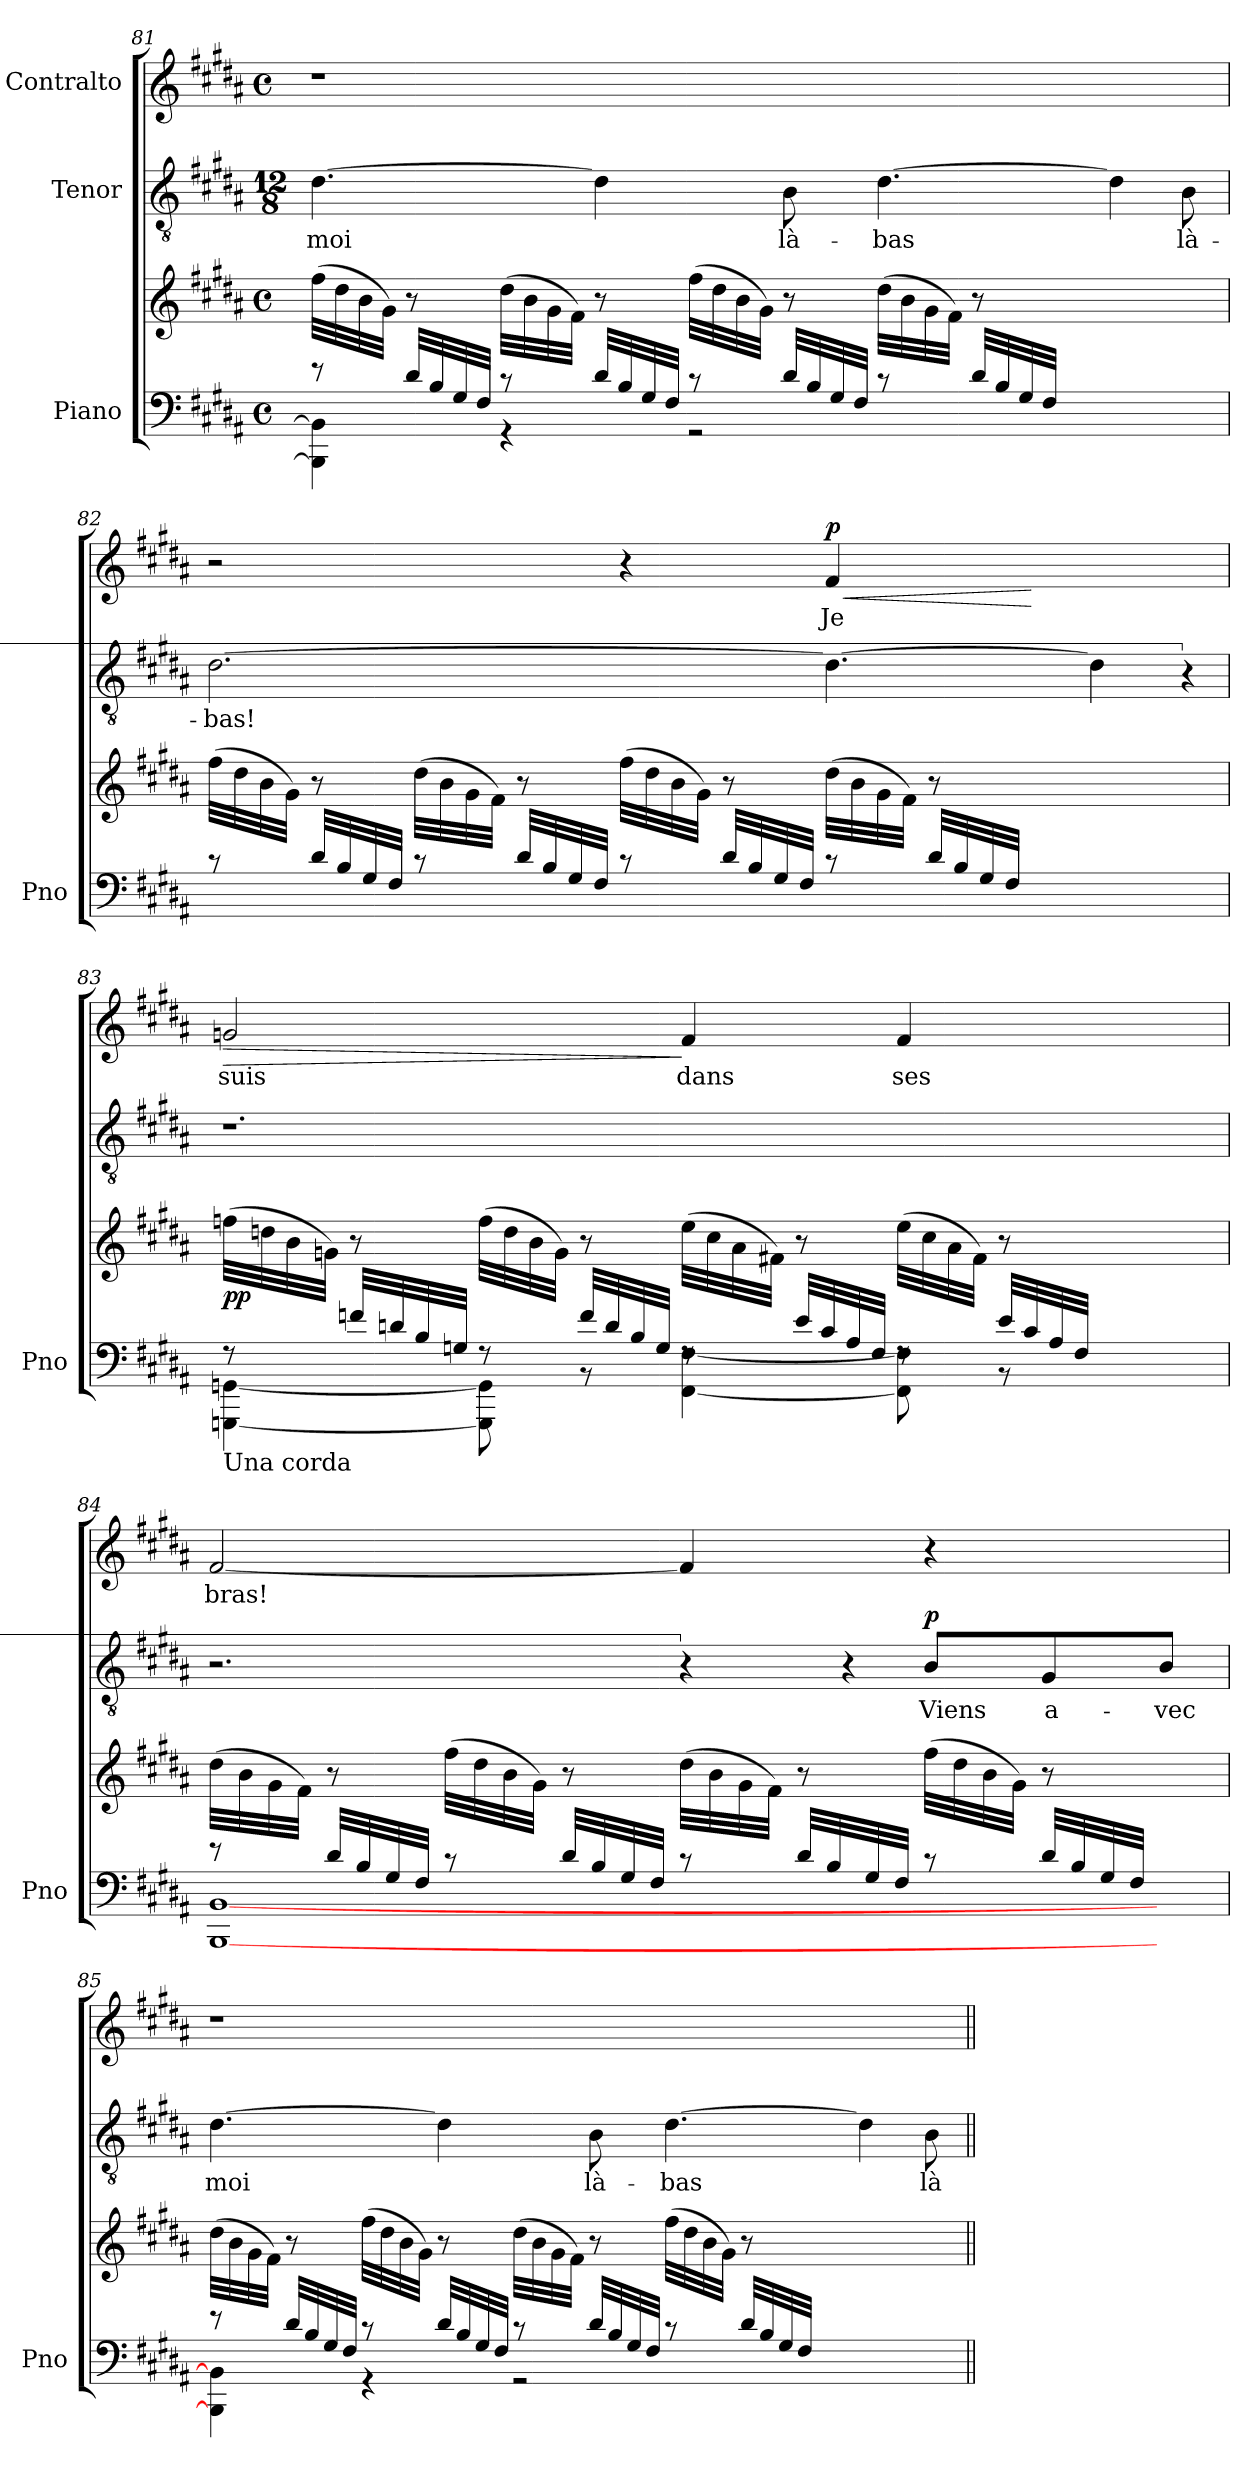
**kern	**kern	**dynam	**kern	**text	**dynam	**kern	**text	**dynam
*part3	*part3	*part3	*part2	*part2	*part2	*part1	*part1	*part1
*staff4	*staff3	*staff3/4	*staff2	*staff2	*staff2	*staff1	*staff1	*staff1
*I"Piano	*	*	*I"Tenor	*	*	*I"Contralto	*	*
*I'Pno	*	*	*	*	*	*	*	*
*clefF4	*clefG2	*	*clefGv2	*	*	*clefG2	*	*
*k[f#c#g#d#a#]	*k[f#c#g#d#a#]	*	*k[f#c#g#d#a#]	*	*	*k[f#c#g#d#a#]	*	*
*M4/4	*M4/4	*	*M12/8	*	*	*M4/4	*	*
*met(c)	*met(c)	*	*	*	*	*met(c)	*	*
=81	=81	=81	=81	=81	=81	=81	=81	=81
*^	*	*	*	*	*	*	*	*
!	!	!	!	!	!LO:LY:b	!	!	!	!
8r	4BBB\] 4BB\]	(>32ff#\LLL	.	[4.d#\	moi	.	1r	.	.
.	.	32dd#\	.	.	.	.	.	.	.
.	.	32b\	.	.	.	.	.	.	.
.	.	32g#\JJJ)	.	.	.	.	.	.	.
32d#/LLL	.	8r	.	.	.	.	.	.	.
32B/	.	.	.	.	.	.	.	.	.
32G#/	.	.	.	.	.	.	.	.	.
32F#/JJJ	.	.	.	.	.	.	.	.	.
8r	4r	(>32dd#\LLL	.	.	.	.	.	.	.
.	.	32b\	.	.	.	.	.	.	.
.	.	32g#\	.	.	.	.	.	.	.
.	.	32f#\JJJ)	.	.	.	.	.	.	.
32d#/LLL	.	8r	.	4d#\]	.	.	.	.	.
32B/	.	.	.	.	.	.	.	.	.
32G#/	.	.	.	.	.	.	.	.	.
32F#/JJJ	.	.	.	.	.	.	.	.	.
8r	2r	(>32ff#\LLL	.	.	.	.	.	.	.
.	.	32dd#\	.	.	.	.	.	.	.
.	.	32b\	.	.	.	.	.	.	.
.	.	32g#\JJJ)	.	.	.	.	.	.	.
!	!	!	!	!	!LO:LY:b	!	!	!	!
32d#/LLL	.	8r	.	8B\	là-	.	.	.	.
32B/	.	.	.	.	.	.	.	.	.
32G#/	.	.	.	.	.	.	.	.	.
32F#/JJJ	.	.	.	.	.	.	.	.	.
!	!	!	!	!	!LO:LY:b	!	!	!	!
8r	.	(>32dd#\LLL	.	[4.d#\	-bas	.	.	.	.
.	.	32b\	.	.	.	.	.	.	.
.	.	32g#\	.	.	.	.	.	.	.
.	.	32f#\JJJ)	.	.	.	.	.	.	.
32d#/LLL	.	8r	.	.	.	.	.	.	.
32B/	.	.	.	.	.	.	.	.	.
32G#/	.	.	.	.	.	.	.	.	.
32F#/JJJ	.	.	.	.	.	.	.	.	.
2ryy	2ryy	2ryy	.	.	.	.	2ryy	.	.
.	.	.	.	4d#\]	.	.	.	.	.
!	!	!	!	!	!LO:LY:b	!	!	!	!
.	.	.	.	8B\	là-	.	.	.	.
*v	*v	*	*	*	*	*	*	*	*
!!LO:LB:g=z
=82	=82	=82	=82	=82	=82	=82	=82	=82
!	!	!	!	!LO:LY:b	!	!	!	!
8rc	(>32ff#\LLL	.	[2.d#\	-bas!	.	2r	.	.
.	32dd#\	.	.	.	.	.	.	.
.	32b\	.	.	.	.	.	.	.
.	32g#\JJJ)	.	.	.	.	.	.	.
32d#/LLL	8r	.	.	.	.	.	.	.
32B/	.	.	.	.	.	.	.	.
32G#/	.	.	.	.	.	.	.	.
32F#/JJJ	.	.	.	.	.	.	.	.
8rc	(>32dd#\LLL	.	.	.	.	.	.	.
.	32b\	.	.	.	.	.	.	.
.	32g#\	.	.	.	.	.	.	.
.	32f#\JJJ)	.	.	.	.	.	.	.
32d#/LLL	8r	.	.	.	.	.	.	.
32B/	.	.	.	.	.	.	.	.
32G#/	.	.	.	.	.	.	.	.
32F#/JJJ	.	.	.	.	.	.	.	.
8rc	(>32ff#\LLL	.	.	.	.	4r	.	.
.	32dd#\	.	.	.	.	.	.	.
.	32b\	.	.	.	.	.	.	.
.	32g#\JJJ)	.	.	.	.	.	.	.
32d#/LLL	8r	.	.	.	.	.	.	.
32B/	.	.	.	.	.	.	.	.
32G#/	.	.	.	.	.	.	.	.
32F#/JJJ	.	.	.	.	.	.	.	.
!	!	!	!	!	!	!	!LO:LY:b	!LO:HP:b
!	!	!	!	!	!	!	!	!LO:DY:n=1:a
8rc	(>32dd#\LLL	.	4.d#\_	.	.	4f#/	Je	< p
.	32b\	.	.	.	.	.	.	.
.	32g#\	.	.	.	.	.	.	.
.	32f#\JJJ)	.	.	.	.	.	.	.
32d#/LLL	8r	.	.	.	.	.	.	.
32B/	.	.	.	.	.	.	.	.
32G#/	.	.	.	.	.	.	.	.
32F#/JJJ	.	.	.	.	.	.	.	.
24%11ryy	24%11ryy	.	.	.	.	24%11ryy	.	[
.	.	.	4d#\]	.	.	.	.	.
!	!	!	!LO:N:vis=8	!	!	!	!	!
.	.	.	12r	.	.	.	.	.
=83	=83	=83	=83	=83	=83	=83	=83	=83
*^	*	*	*	*	*	*	*	*
!LO:TX:b:t=Una corda	!	!	!	!	!	!	!	!	!
!	!	!	!LO:DY:b	!	!	!	!	!LO:LY:b	!LO:HP:b
8rF	[4GGGn\ [4GGn\	(>32ffn\LLL	pp	1.r	.	.	2gn/	suis	>
.	.	32ddn\	.	.	.	.	.	.	.
.	.	32b\	.	.	.	.	.	.	.
.	.	32gn\JJJ)	.	.	.	.	.	.	.
32fn/LLL	.	8r	.	.	.	.	.	.	.
32dn/	.	.	.	.	.	.	.	.	.
32B/	.	.	.	.	.	.	.	.	.
32Gn/JJJ	.	.	.	.	.	.	.	.	.
8rF	8GGG\] 8GG\]	(>32ff\LLL	.	.	.	.	.	.	.
.	.	32dd\	.	.	.	.	.	.	.
.	.	32b\	.	.	.	.	.	.	.
.	.	32g\JJJ)	.	.	.	.	.	.	.
32f/LLL	8r	8r	.	.	.	.	.	.	.
32d/	.	.	.	.	.	.	.	.	.
32B/	.	.	.	.	.	.	.	.	.
32G/JJJ	.	.	.	.	.	.	.	.	.
!	!	!	!	!	!	!	!	!LO:LY:b	!
8rF	[4FF#\ [4F#\	(>32ee\LLL	.	.	.	.	4f#/	dans	]
.	.	32cc#\	.	.	.	.	.	.	.
.	.	32a#\	.	.	.	.	.	.	.
.	.	32f#X\JJJ)	.	.	.	.	.	.	.
32e/LLL	.	8r	.	.	.	.	.	.	.
32c#/	.	.	.	.	.	.	.	.	.
32A#/	.	.	.	.	.	.	.	.	.
32F#/JJJ	.	.	.	.	.	.	.	.	.
!	!	!	!	!	!	!	!	!LO:LY:b	!
8rF	8FF#\] 8F#\]	(>32ee\LLL	.	.	.	.	4f#/	ses	.
.	.	32cc#\	.	.	.	.	.	.	.
.	.	32a#\	.	.	.	.	.	.	.
.	.	32f#\JJJ)	.	.	.	.	.	.	.
32e/LLL	8r	8r	.	.	.	.	.	.	.
32c#/	.	.	.	.	.	.	.	.	.
32A#/	.	.	.	.	.	.	.	.	.
32F#/JJJ	.	.	.	.	.	.	.	.	.
2ryy	2ryy	2ryy	.	.	.	.	2ryy	.	.
!!LO:LB:g=z
=84	=84	=84	=84	=84	=84	=84	=84	=84	=84
!	!	!	!	!LO:N:vis=2.	!	!	!	!LO:LY:b	!
8r	[1BBB [1BB	(>32dd#\LLL	.	2r	.	.	[2f#/	bras!	.
.	.	32b\	.	.	.	.	.	.	.
.	.	32g#\	.	.	.	.	.	.	.
.	.	32f#\JJJ)	.	.	.	.	.	.	.
32d#/LLL	.	8r	.	.	.	.	.	.	.
32B/	.	.	.	.	.	.	.	.	.
32G#/	.	.	.	.	.	.	.	.	.
32F#/JJJ	.	.	.	.	.	.	.	.	.
8r	.	(>32ff#\LLL	.	.	.	.	.	.	.
.	.	32dd#\	.	.	.	.	.	.	.
.	.	32b\	.	.	.	.	.	.	.
.	.	32g#\JJJ)	.	.	.	.	.	.	.
32d#/LLL	.	8r	.	.	.	.	.	.	.
32B/	.	.	.	.	.	.	.	.	.
32G#/	.	.	.	.	.	.	.	.	.
32F#/JJJ	.	.	.	.	.	.	.	.	.
!	!	!	!	!LO:N:vis=4	!	!	!	!	!
8r	.	(>32dd#\LLL	.	6r	.	.	4f#/]	.	.
.	.	32b\	.	.	.	.	.	.	.
.	.	32g#\	.	.	.	.	.	.	.
.	.	32f#\JJJ)	.	.	.	.	.	.	.
32d#/LLL	.	8r	.	.	.	.	.	.	.
32B/	.	.	.	.	.	.	.	.	.
!	!	!	!	!LO:N:vis=8	!	!	!	!	!
.	.	.	.	12r	.	.	.	.	.
32G#/	.	.	.	.	.	.	.	.	.
32F#/JJJ	.	.	.	.	.	.	.	.	.
!	!	!	!	!	!LO:LY:b	!LO:DY:a	!	!	!
8r	.	(>32ff#\LLL	.	8B/L	Viens	p	4r	.	.
.	.	32dd#\	.	.	.	.	.	.	.
.	.	32b\	.	.	.	.	.	.	.
.	.	32g#\JJJ)	.	.	.	.	.	.	.
!	!	!	!	!	!LO:LY:b	!	!	!	!
32d#/LLL	.	8r	.	8G#/	a-	.	.	.	.
32B/	.	.	.	.	.	.	.	.	.
32G#/	.	.	.	.	.	.	.	.	.
32F#/JJJ	.	.	.	.	.	.	.	.	.
!	!	!	!	!	!LO:LY:b	!	!	!	!
8ryy	8ryy	8ryy	.	8B/J	-vec	.	8ryy	.	.
=85	=85	=85	=85	=85	=85	=85	=85	=85	=85
!	!	!	!	!	!LO:LY:b	!	!	!	!
8r	4BBB\] 4BB\]	(>32dd#\LLL	.	[4.d#\	moi	.	1r	.	.
.	.	32b\	.	.	.	.	.	.	.
.	.	32g#\	.	.	.	.	.	.	.
.	.	32f#\JJJ)	.	.	.	.	.	.	.
32d#/LLL	.	8r	.	.	.	.	.	.	.
32B/	.	.	.	.	.	.	.	.	.
32G#/	.	.	.	.	.	.	.	.	.
32F#/JJJ	.	.	.	.	.	.	.	.	.
8r	4r	(>32ff#\LLL	.	.	.	.	.	.	.
.	.	32dd#\	.	.	.	.	.	.	.
.	.	32b\	.	.	.	.	.	.	.
.	.	32g#\JJJ)	.	.	.	.	.	.	.
32d#/LLL	.	8r	.	4d#\]	.	.	.	.	.
32B/	.	.	.	.	.	.	.	.	.
32G#/	.	.	.	.	.	.	.	.	.
32F#/JJJ	.	.	.	.	.	.	.	.	.
8r	2r	(>32dd#\LLL	.	.	.	.	.	.	.
.	.	32b\	.	.	.	.	.	.	.
.	.	32g#\	.	.	.	.	.	.	.
.	.	32f#\JJJ)	.	.	.	.	.	.	.
!	!	!	!	!	!LO:LY:b	!	!	!	!
32d#/LLL	.	8r	.	8B\	là-	.	.	.	.
32B/	.	.	.	.	.	.	.	.	.
32G#/	.	.	.	.	.	.	.	.	.
32F#/JJJ	.	.	.	.	.	.	.	.	.
!	!	!	!	!	!LO:LY:b	!	!	!	!
8r	.	(>32ff#\LLL	.	[4.d#\	-bas	.	.	.	.
.	.	32dd#\	.	.	.	.	.	.	.
.	.	32b\	.	.	.	.	.	.	.
.	.	32g#\JJJ)	.	.	.	.	.	.	.
32d#/LLL	.	8r	.	.	.	.	.	.	.
32B/	.	.	.	.	.	.	.	.	.
32G#/	.	.	.	.	.	.	.	.	.
32F#/JJJ	.	.	.	.	.	.	.	.	.
2ryy	2ryy	2ryy	.	.	.	.	2ryy	.	.
.	.	.	.	4d#\]	.	.	.	.	.
!	!	!	!	!	!LO:LY:b	!	!	!	!
.	.	.	.	8B\	là-	.	.	.	.
*v	*v	*	*	*	*	*	*	*	*
=||	=||	=||	=||	=||	=||	=||	=||	=||
*-	*-	*-	*-	*-	*-	*-	*-	*-
